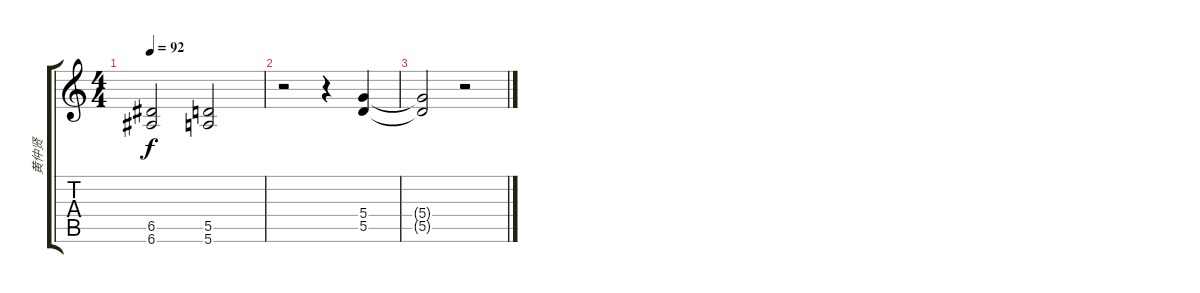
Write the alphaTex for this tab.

\track ("黄仲贤" "黄仲贤") {instrument overdrivenguitar}
\staff {score tabs}
\tuning (E4 B3 G3 D3 A2 E2) {hide}
\ts (4 4)
\tempo 92
\clef g2
\ks c
(6.5 6.6).2{dy f} (5.5 5.6).2 |
r.2 r.4 (5.4 5.5).4 |
(5.4{t} 5.5{t}).2 r.2
